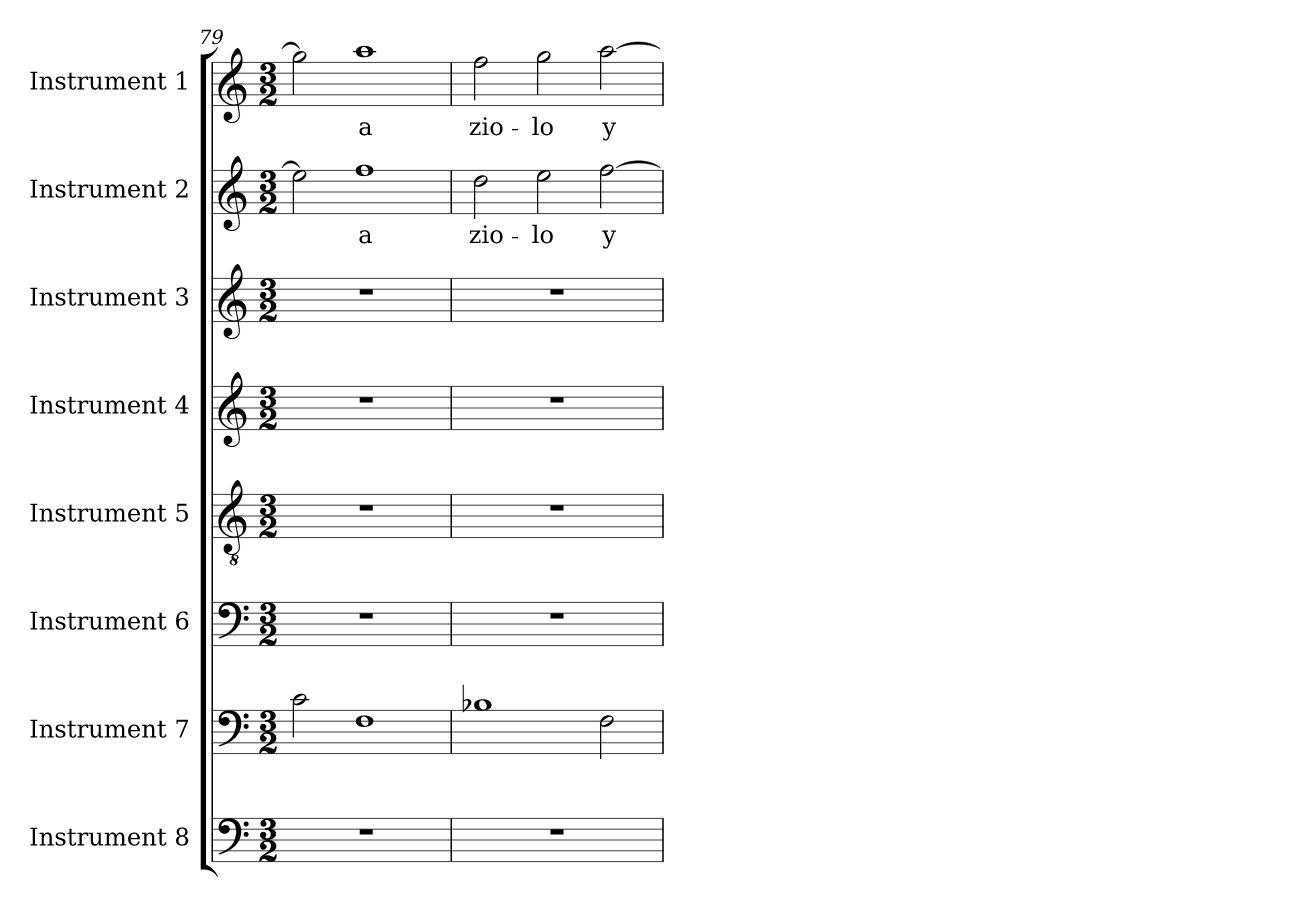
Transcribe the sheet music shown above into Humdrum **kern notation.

**kern	**kern	**kern	**kern	**kern	**kern	**kern	**text	**kern	**text
*part8	*part7	*part6	*part5	*part4	*part3	*part2	*part2	*part1	*part1
*staff8	*staff7	*staff6	*staff5	*staff4	*staff3	*staff2	*staff2	*staff1	*staff1
*I"Instrument 8	*I"Instrument 7	*I"Instrument 6	*I"Instrument 5	*I"Instrument 4	*I"Instrument 3	*I"Instrument 2	*	*I"Instrument 1	*
!!LO:PB:g=z
*clefF4	*clefF4	*clefF4	*clefGv2	*clefG2	*clefG2	*clefG2	*	*clefG2	*
*k[]	*k[]	*k[]	*k[]	*k[]	*k[]	*k[]	*	*k[]	*
*C:	*C:	*C:	*C:	*C:	*C:	*C:	*	*C:	*
*M3/2	*M3/2	*M3/2	*M3/2	*M3/2	*M3/2	*M3/2	*	*M3/2	*
=79	=79	=79	=79	=79	=79	=79	=79	=79	=79
!	!	!	!	!	!	!	!LO:LY:b:rj	!	!LO:LY:b:cj
1.r	2c\	1.r	1.r	1.r	1.r	2ee\]	.	2gg\]	.
!	!	!	!	!	!	!	!LO:LY:b:rj	!	!LO:LY:b:cj
.	1F	.	.	.	.	1ff	a	1aa	a
=80	=80	=80	=80	=80	=80	=80	=80	=80	=80
!	!	!	!	!	!	!	!LO:LY:b:rj	!	!LO:LY:b:cj
1.r	1B-X	1.r	1.r	1.r	1.r	2dd\	zio-	2ff\	zio-
!	!	!	!	!	!	!	!LO:LY:b:rj	!	!LO:LY:b:cj
.	.	.	.	.	.	2ee\	-lo	2gg\	-lo
!	!	!	!	!	!	!	!LO:LY:b:rj	!	!LO:LY:b:cj
.	2F\	.	.	.	.	[>2ff\	y	[>2aa\	y
=	=	=	=	=	=	=	=	=	=
*-	*-	*-	*-	*-	*-	*-	*-	*-	*-
